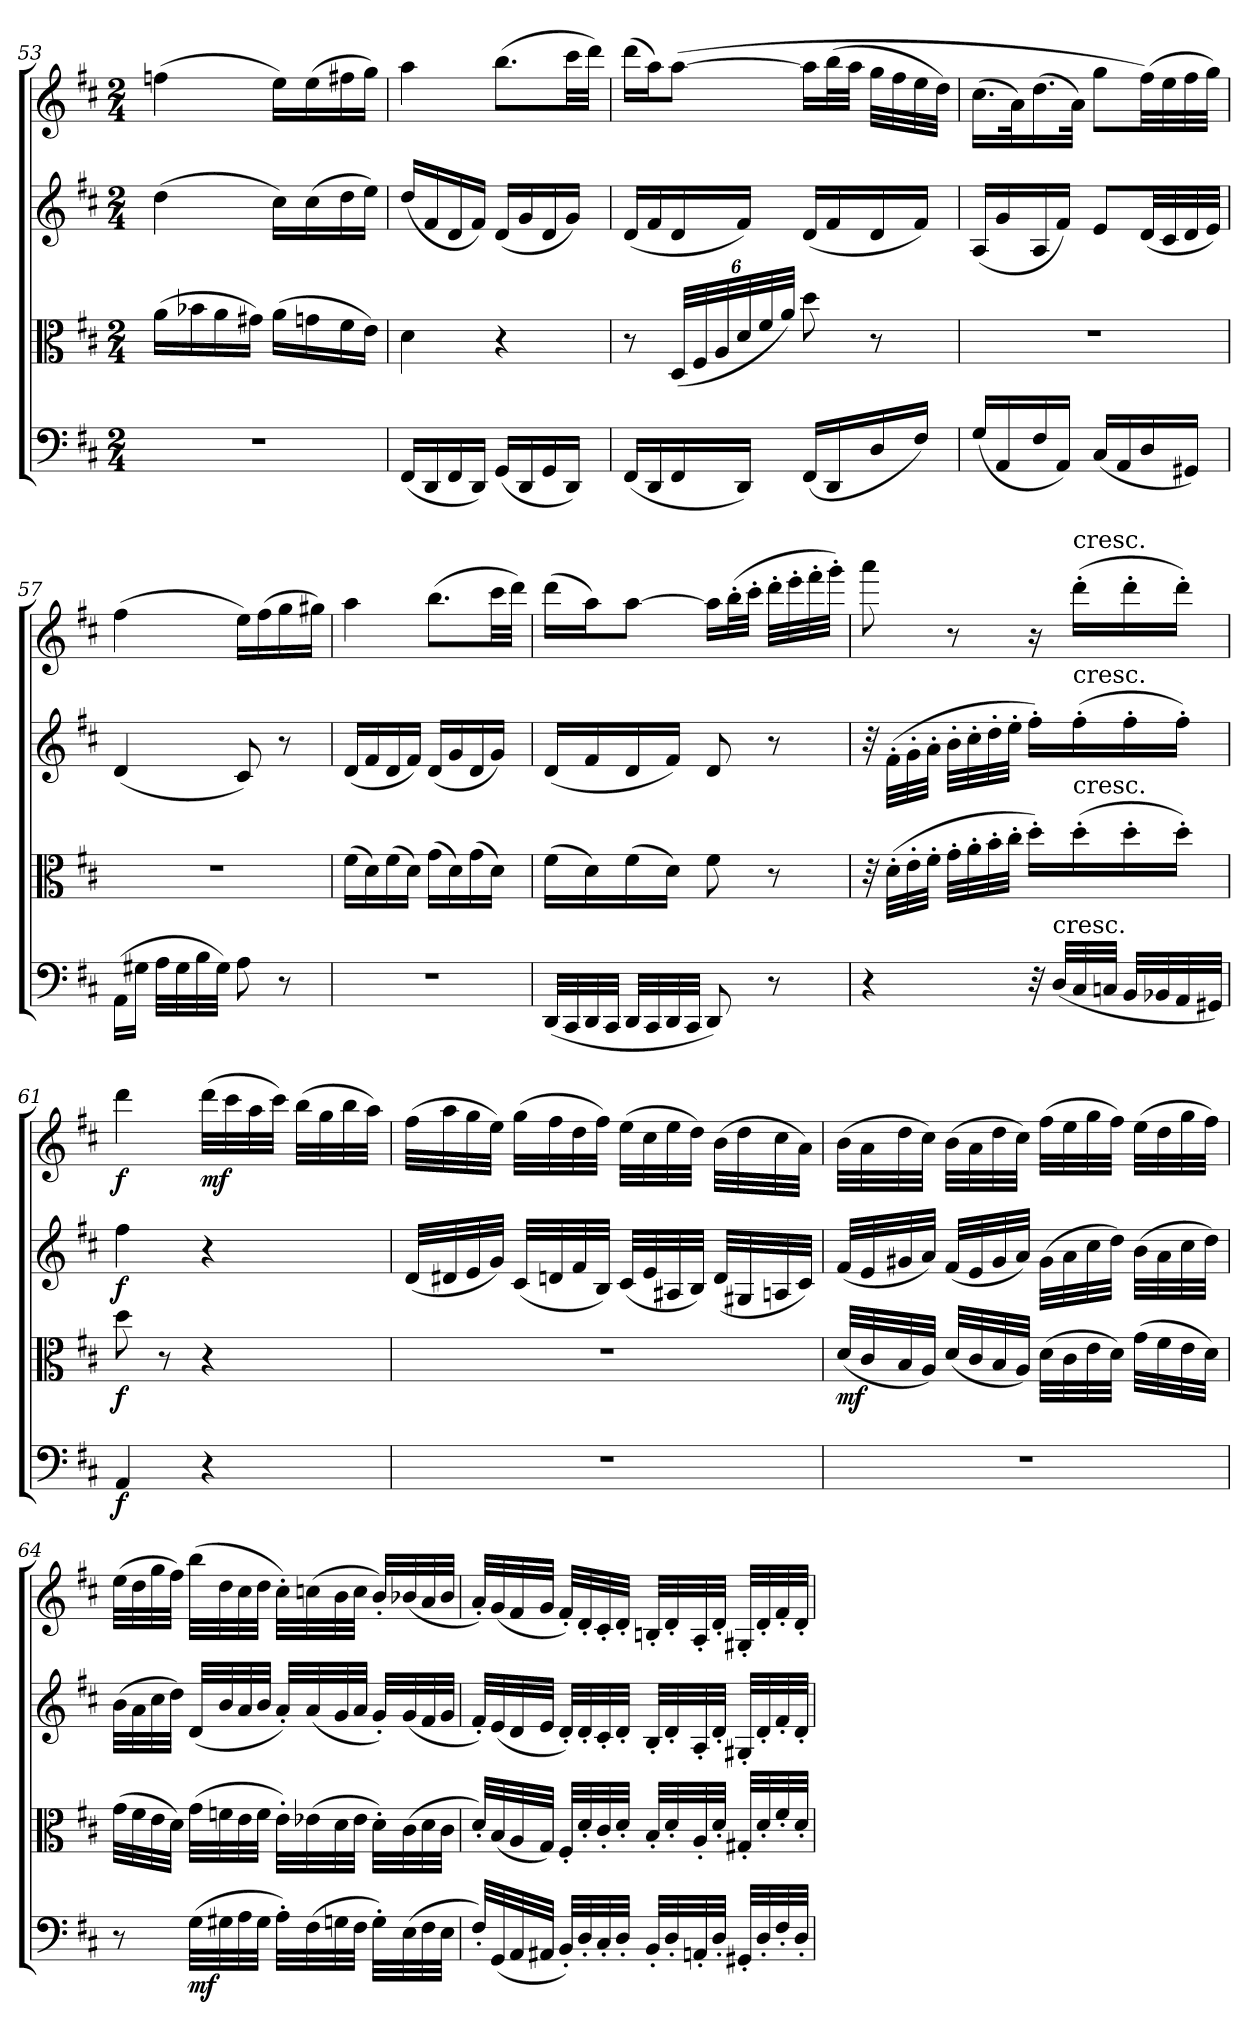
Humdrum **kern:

**kern	**dynam	**kern	**dynam	**kern	**dynam	**kern	**dynam
*part4	*part4	*part3	*part3	*part2	*part2	*part1	*part1
*staff4	*staff4	*staff3	*staff3	*staff2	*staff2	*staff1	*staff1
*clefF4	*	*clefC3	*	*clefG2	*	*clefG2	*
*k[f#c#]	*	*k[f#c#]	*	*k[f#c#]	*	*k[f#c#]	*
*D:	*	*D:	*	*D:	*	*D:	*
*M2/4	*	*M2/4	*	*M2/4	*	*M2/4	*
=53	=53	=53	=53	=53	=53	=53	=53
2r	.	(16a\LL	.	(4dd\	.	(4ffn\	.
.	.	16b-X\	.	.	.	.	.
.	.	16a\	.	.	.	.	.
.	.	16g#X\JJ)	.	.	.	.	.
.	.	(16a\LL	.	16cc#\LL)	.	16ee\LL)	.
.	.	16gn\	.	(16cc#\	.	(16ee\	.
.	.	16f#\	.	16dd\	.	16ff#X\	.
.	.	16e\JJ)	.	16ee\JJ)	.	16gg\JJ)	.
=54	=54	=54	=54	=54	=54	=54	=54
(16FF#/LL	.	4d\	.	(16dd/LL	.	4aa\	.
16DD/	.	.	.	16f#/	.	.	.
16FF#/	.	.	.	16d/	.	.	.
16DD/JJ)	.	.	.	16f#/JJ)	.	.	.
(16GG/LL	.	4r	.	(16d/LL	.	(8.bb\L	.
16DD/	.	.	.	16g/	.	.	.
16GG/	.	.	.	16d/	.	.	.
16DD/JJ)	.	.	.	16g/JJ)	.	32ccc#\LL	.
.	.	.	.	.	.	32ddd\JJJ)	.
=55	=55	=55	=55	=55	=55	=55	=55
(16FF#/LL	.	8r	.	(16d/LL	.	(16ddd\LL	.
16DD/	.	.	.	16f#/	.	16aa\J)	.
16FF#/	.	(48D/LLL	.	16d/	.	([8aa\J	.
.	.	48F#/	.	.	.	.	.
.	.	48A/	.	.	.	.	.
16DD/JJ)	.	48d/	.	16f#/JJ)	.	.	.
.	.	48f#/	.	.	.	.	.
.	.	48a/JJJ)	.	.	.	.	.
(16FF#/LL	.	8dd\	.	(16d/LL	.	16aa\LL]	.
16DD/	.	.	.	16f#/	.	(32bb\L	.
.	.	.	.	.	.	32aa\JJJ	.
16D/	.	8r	.	16d/	.	32gg\LLL	.
.	.	.	.	.	.	32ff#\	.
16F#/JJ)	.	.	.	16f#/JJ)	.	32ee\	.
.	.	.	.	.	.	32dd\JJJ)	.
=56	=56	=56	=56	=56	=56	=56	=56
(16G/LL	.	2r	.	(16A/LL	.	(16.cc#\LL	.
16AA/	.	.	.	16g/	.	.	.
.	.	.	.	.	.	32a\K)	.
16F#/	.	.	.	16A/	.	(16.dd\	.
16AA/JJ)	.	.	.	16f#/JJ)	.	.	.
.	.	.	.	.	.	32a\JJk)	.
(16C#/LL	.	.	.	8e/L	.	8gg\L	.
16AA/	.	.	.	.	.	.	.
16D/	.	.	.	(32d/LL	.	(32ff#\LL)	.
.	.	.	.	32c#/	.	32ee\	.
16GG#X/JJ)	.	.	.	32d/	.	32ff#\	.
.	.	.	.	32e/JJJ)	.	32gg\JJJ)	.
=57	=57	=57	=57	=57	=57	=57	=57
(16AA\LL	.	2r	.	(4d/	.	(4ff#\	.
16G#X\JJ	.	.	.	.	.	.	.
32A\LLL	.	.	.	.	.	.	.
32G#\	.	.	.	.	.	.	.
32B\	.	.	.	.	.	.	.
32G#\JJJ)	.	.	.	.	.	.	.
8A\	.	.	.	8c#/)	.	16ee\LL)	.
.	.	.	.	.	.	(16ff#\	.
8r	.	.	.	8r	.	16gg\	.
.	.	.	.	.	.	16gg#X\JJ)	.
=58	=58	=58	=58	=58	=58	=58	=58
2r	.	(16f#\LL	.	(16d/LL	.	4aa\	.
.	.	16d\)	.	16f#/	.	.	.
.	.	(16f#\	.	16d/	.	.	.
.	.	16d\JJ)	.	16f#/JJ)	.	.	.
.	.	(16g\LL	.	(16d/LL	.	(8.bb\L	.
.	.	16d\)	.	16g/	.	.	.
.	.	(16g\	.	16d/	.	.	.
.	.	16d\JJ)	.	16g/JJ)	.	32ccc#\LL	.
.	.	.	.	.	.	32ddd\JJJ)	.
=59	=59	=59	=59	=59	=59	=59	=59
(32DD/LLL	.	(16f#\LL	.	(16d/LL	.	(16ddd\LL	.
32CC#/	.	.	.	.	.	.	.
32DD/	.	16d\)	.	16f#/	.	16aa\J)	.
32CC#/JJJ	.	.	.	.	.	.	.
32DD/LLL	.	(16f#\	.	16d/	.	[8aa\J	.
32CC#/	.	.	.	.	.	.	.
32DD/	.	16d\JJ)	.	16f#/JJ)	.	.	.
32CC#/JJJ	.	.	.	.	.	.	.
8DD/)	.	8f#\	.	8d/	.	16aa\LL]	.
.	.	.	.	.	.	(32bb'\L	.
.	.	.	.	.	.	32ccc#'\JJJ	.
8r	.	8r	.	8r	.	32ddd'\LLL	.
.	.	.	.	.	.	32eee'\	.
.	.	.	.	.	.	32fff#'\	.
.	.	.	.	.	.	32ggg'\JJJ)	.
=60	=60	=60	=60	=60	=60	=60	=60
4r	.	32r	.	32r	.	8aaa\	.
.	.	(32d'\LLL	.	(32f#'\LLL	.	.	.
.	.	32e'\	.	32g'\	.	.	.
.	.	32f#'\JJJ	.	32a'\JJJ	.	.	.
.	.	32g'\LLL	.	32b'\LLL	.	8r	.
.	.	32a'\	.	32cc#'\	.	.	.
.	.	32b'\	.	32dd'\	.	.	.
.	.	32cc#'\JJJ	.	32ee'\JJJ	.	.	.
32r	.	16dd'\LL)	.	16ff#'\LL)	.	16r	.
!LO:TX:t=cresc.	!	!	!	!	!	!	!
(32D/LLL	.	.	.	.	.	.	.
!	!	!	!	!	!	!LO:TX:t=cresc.	!
!	!	!	!	!LO:TX:t=cresc.	!	!	!
!	!	!LO:TX:t=cresc.	!	!	!	!	!
32C#/	.	(16dd'\	.	(16ff#'\	.	(16ddd'\LL	.
32Cn/JJJ	.	.	.	.	.	.	.
32BB/LLL	.	16dd'\	.	16ff#'\	.	16ddd'\	.
32BB-X/	.	.	.	.	.	.	.
32AA/	.	16dd'\JJ)	.	16ff#'\JJ)	.	16ddd'\JJ)	.
32GG#X/JJJ)	.	.	.	.	.	.	.
=61	=61	=61	=61	=61	=61	=61	=61
4AA/	f	8dd\	f	4ff#\	f	4ddd\	f
.	.	8r	.	.	.	.	.
4r	.	4r	.	4r	.	(32ddd\LLL	mf
.	.	.	.	.	.	32ccc#\	.
.	.	.	.	.	.	32aa\	.
.	.	.	.	.	.	32ccc#\JJJ)	.
.	.	.	.	.	.	(32bb\LLL	.
.	.	.	.	.	.	32gg\	.
.	.	.	.	.	.	32bb\	.
.	.	.	.	.	.	32aa\JJJ)	.
=62	=62	=62	=62	=62	=62	=62	=62
2r	.	2r	.	(32d/LLL	.	(32ff#\LLL	.
.	.	.	.	32d#X/	.	32aa\	.
.	.	.	.	32e/	.	32gg\	.
.	.	.	.	32g/JJJ)	.	32ee\JJJ)	.
.	.	.	.	(32c#/LLL	.	(32gg\LLL	.
.	.	.	.	32dn/	.	32ff#\	.
.	.	.	.	32f#/	.	32dd\	.
.	.	.	.	32B/JJJ)	.	32ff#\JJJ)	.
.	.	.	.	(32c#/LLL	.	(32ee\LLL	.
.	.	.	.	32e/	.	32cc#\	.
.	.	.	.	32A#X/	.	32ee\	.
.	.	.	.	32B/JJJ)	.	32dd\JJJ)	.
.	.	.	.	(32d/LLL	.	(32b\LLL	.
.	.	.	.	32G#X/	.	32dd\	.
.	.	.	.	32An/	.	32cc#\	.
.	.	.	.	32c#/JJJ)	.	32a\JJJ)	.
=63	=63	=63	=63	=63	=63	=63	=63
2r	.	(32d/LLL	mf	(32f#/LLL	.	(32b\LLL	.
.	.	32c#/	.	32e/	.	32a\	.
.	.	32B/	.	32g#X/	.	32dd\	.
.	.	32A/JJJ)	.	32a/JJJ)	.	32cc#\JJJ)	.
.	.	(32d/LLL	.	(32f#/LLL	.	(32b\LLL	.
.	.	32c#/	.	32e/	.	32a\	.
.	.	32B/	.	32g#/	.	32dd\	.
.	.	32A/JJJ)	.	32a/JJJ)	.	32cc#\JJJ)	.
.	.	(32d\LLL	.	(32g#\LLL	.	(32ff#\LLL	.
.	.	32c#\	.	32a\	.	32ee\	.
.	.	32e\	.	32cc#\	.	32gg\	.
.	.	32d\JJJ)	.	32dd\JJJ)	.	32ff#\JJJ)	.
.	.	(32g\LLL	.	(32b\LLL	.	(32ee\LLL	.
.	.	32f#\	.	32a\	.	32dd\	.
.	.	32e\	.	32cc#\	.	32gg\	.
.	.	32d\JJJ)	.	32dd\JJJ)	.	32ff#\JJJ)	.
=64	=64	=64	=64	=64	=64	=64	=64
8r	.	(32g\LLL	.	(32b\LLL	.	(32ee\LLL	.
.	.	32f#\	.	32a\	.	32dd\	.
.	.	32e\	.	32cc#\	.	32gg\	.
.	.	32d\JJJ)	.	32dd\JJJ)	.	32ff#\JJJ)	.
(32G\LLL	mf	(32g\LLL	.	(32d/LLL	.	(32bb\LLL	.
32G#X\	.	32fn\	.	32b/	.	32dd\	.
32A\	.	32e\	.	32a/	.	32cc#\	.
32G#\JJJ	.	32f\JJJ	.	32b/JJJ	.	32dd\JJJ	.
32A'\LLL)	.	32e'\LLL)	.	32a'/LLL)	.	32cc#'\LLL)	.
(32F#\	.	(32e-X\	.	(32a/	.	(32ccn\	.
32Gn\	.	32d\	.	32g/	.	32b\	.
32F#\JJJ	.	32e-\JJJ	.	32a/JJJ	.	32cc\JJJ	.
32G'\LLL)	.	32d'\LLL)	.	32g'/LLL)	.	32b'/LLL)	.
(32E\	.	(32c#\	.	(32g/	.	(32b-X/	.
32F#\	.	32d\	.	32f#/	.	32a/	.
32E\JJJ	.	32c#\JJJ	.	32g/JJJ	.	32b-/JJJ	.
=65	=65	=65	=65	=65	=65	=65	=65
32F#'/LLL)	.	32d'/LLL)	.	32f#'/LLL)	.	32a'/LLL)	.
(32GG/	.	(32B/	.	(32e/	.	(32g/	.
32AA/	.	32A/	.	32d/	.	32f#/	.
32AA#X/JJJ	.	32G/JJJ)	.	32e/JJJ	.	32g/JJJ	.
32BB'/LLL)	.	32F#'/LLL	.	32d'/LLL)	.	32f#'/LLL)	.
32D'/	.	32d'/	.	32d'/	.	32d'/	.
32C#'/	.	32c#'/	.	32c#'/	.	32c#'/	.
32D'/JJJ	.	32d'/JJJ	.	32d'/JJJ	.	32d'/JJJ	.
32BB'/LLL	.	32B'/LLL	.	32B'/LLL	.	32Bn'/LLL	.
32D'/	.	32d'/	.	32d'/	.	32d'/	.
32AAn'/	.	32A'/	.	32A'/	.	32A'/	.
32D'/JJJ	.	32d'/JJJ	.	32d'/JJJ	.	32d'/JJJ	.
32GG#X'/LLL	.	32G#X'/LLL	.	32G#X'/LLL	.	32G#X'/LLL	.
32D'/	.	32d'/	.	32d'/	.	32d'/	.
32F#'/	.	32f#'/	.	32f#'/	.	32f#'/	.
32D'/JJJ	.	32d'/JJJ	.	32d'/JJJ	.	32d'/JJJ	.
=	=	=	=	=	=	=	=
*-	*-	*-	*-	*-	*-	*-	*-
